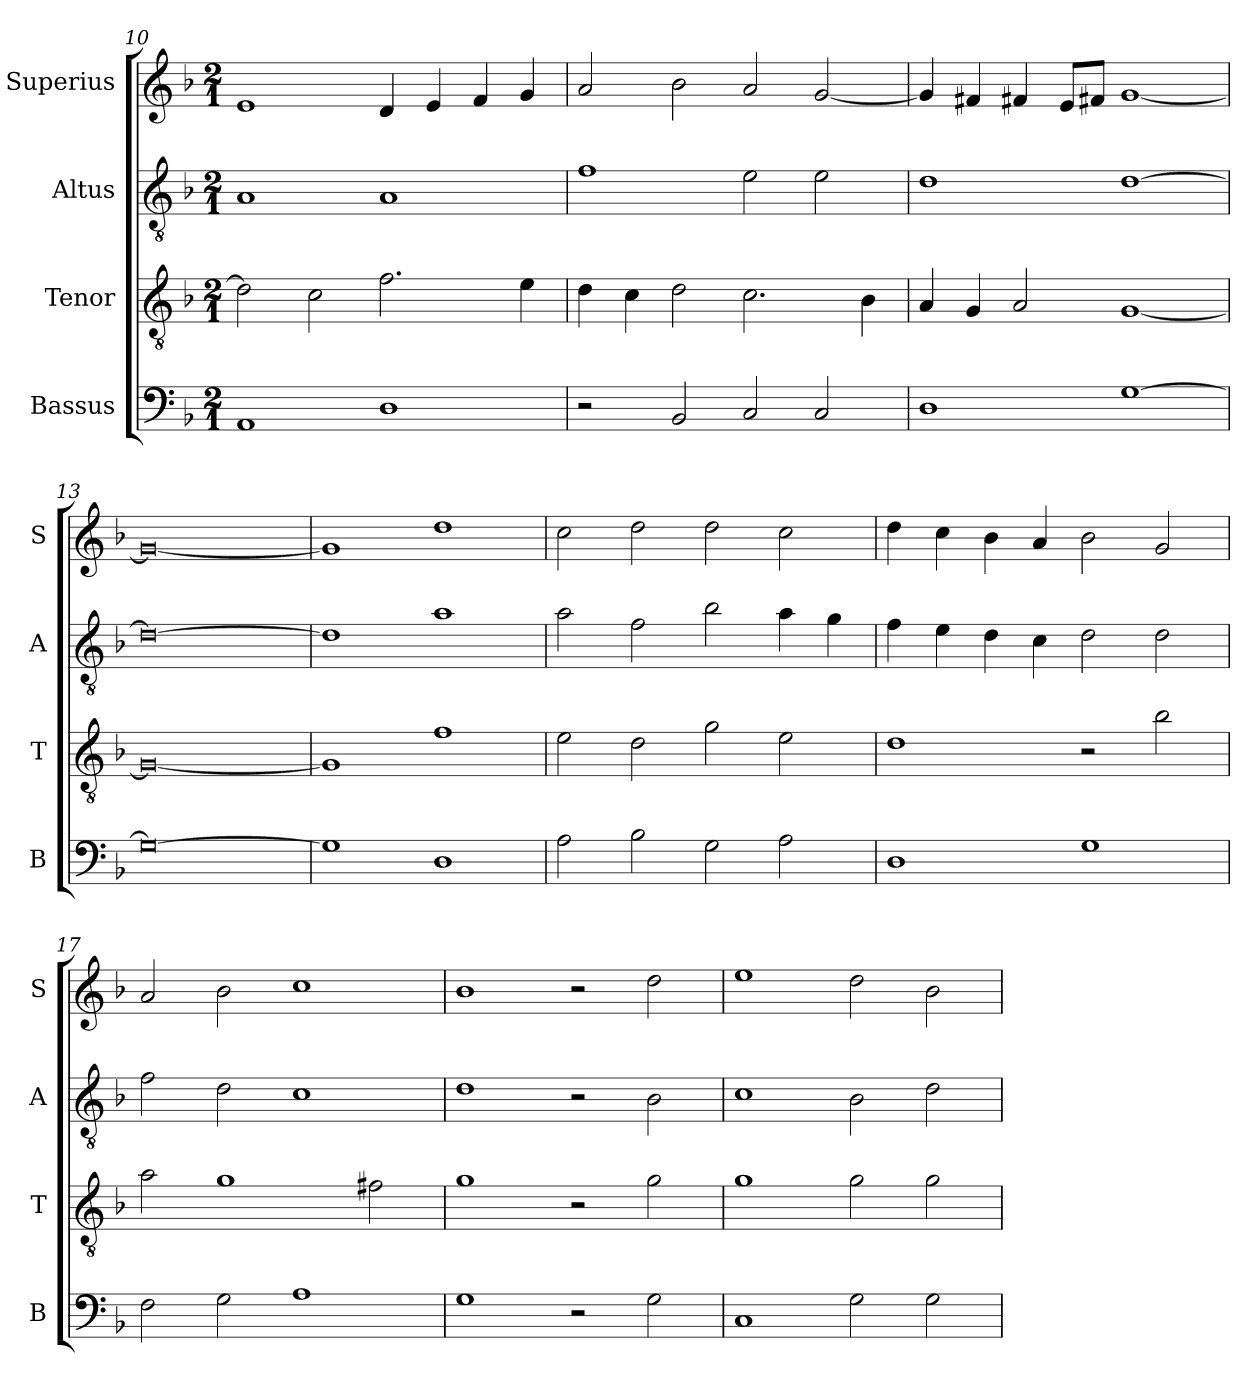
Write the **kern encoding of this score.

**kern	**kern	**kern	**kern
*part4	*part3	*part2	*part1
*staff4	*staff3	*staff2	*staff1
*I"Bassus	*I"Tenor	*I"Altus	*I"Superius
*I'B	*I'T	*I'A	*I'S
*clefF4	*clefGv2	*clefGv2	*clefG2
*k[b-]	*k[b-]	*k[b-]	*k[b-]
*F:	*F:	*F:	*F:
*M2/1	*M2/1	*M2/1	*M2/1
=10	=10	=10	=10
1AA	2d]	1A	1e
.	2c	.	.
1D	2.f	1A	4d
.	.	.	4e
.	.	.	4f
.	4e	.	4g
=11	=11	=11	=11
2r	4d	1f	2a
.	4c	.	.
2BB-	2d	.	2b-
2C	2.c	2e	2a
2C	.	2e	[2g
.	4B-	.	.
=12	=12	=12	=12
1D	4A	1d	4g]
.	4G	.	4f#X
.	2A	.	4f#X
.	.	.	8eL
.	.	.	8f#XJ
[1G	[1G	[1d	[1g
=13	=13	=13	=13
0G_	0G_	0d_	0g_
=14	=14	=14	=14
1G]	1G]	1d]	1g]
1D	1f	1a	1dd
=15	=15	=15	=15
2A	2e	2a	2cc
2B-	2d	2f	2dd
2G	2g	2b-	2dd
2A	2e	4a	2cc
.	.	4g	.
=16	=16	=16	=16
1D	1d	4f	4dd
.	.	4e	4cc
.	.	4d	4b-
.	.	4c	4a
1G	2r	2d	2b-
.	2b-	2d	2g
=17	=17	=17	=17
2F	2a	2f	2a
2G	1g	2d	2b-
1A	.	1c	1cc
.	2f#X	.	.
=18	=18	=18	=18
1G	1g	1d	1b-
2r	2r	2r	2r
2G	2g	2B-	2dd
=19	=19	=19	=19
1C	1g	1c	1ee
2G	2g	2B-	2dd
2G	2g	2d	2b-
=	=	=	=
*-	*-	*-	*-
